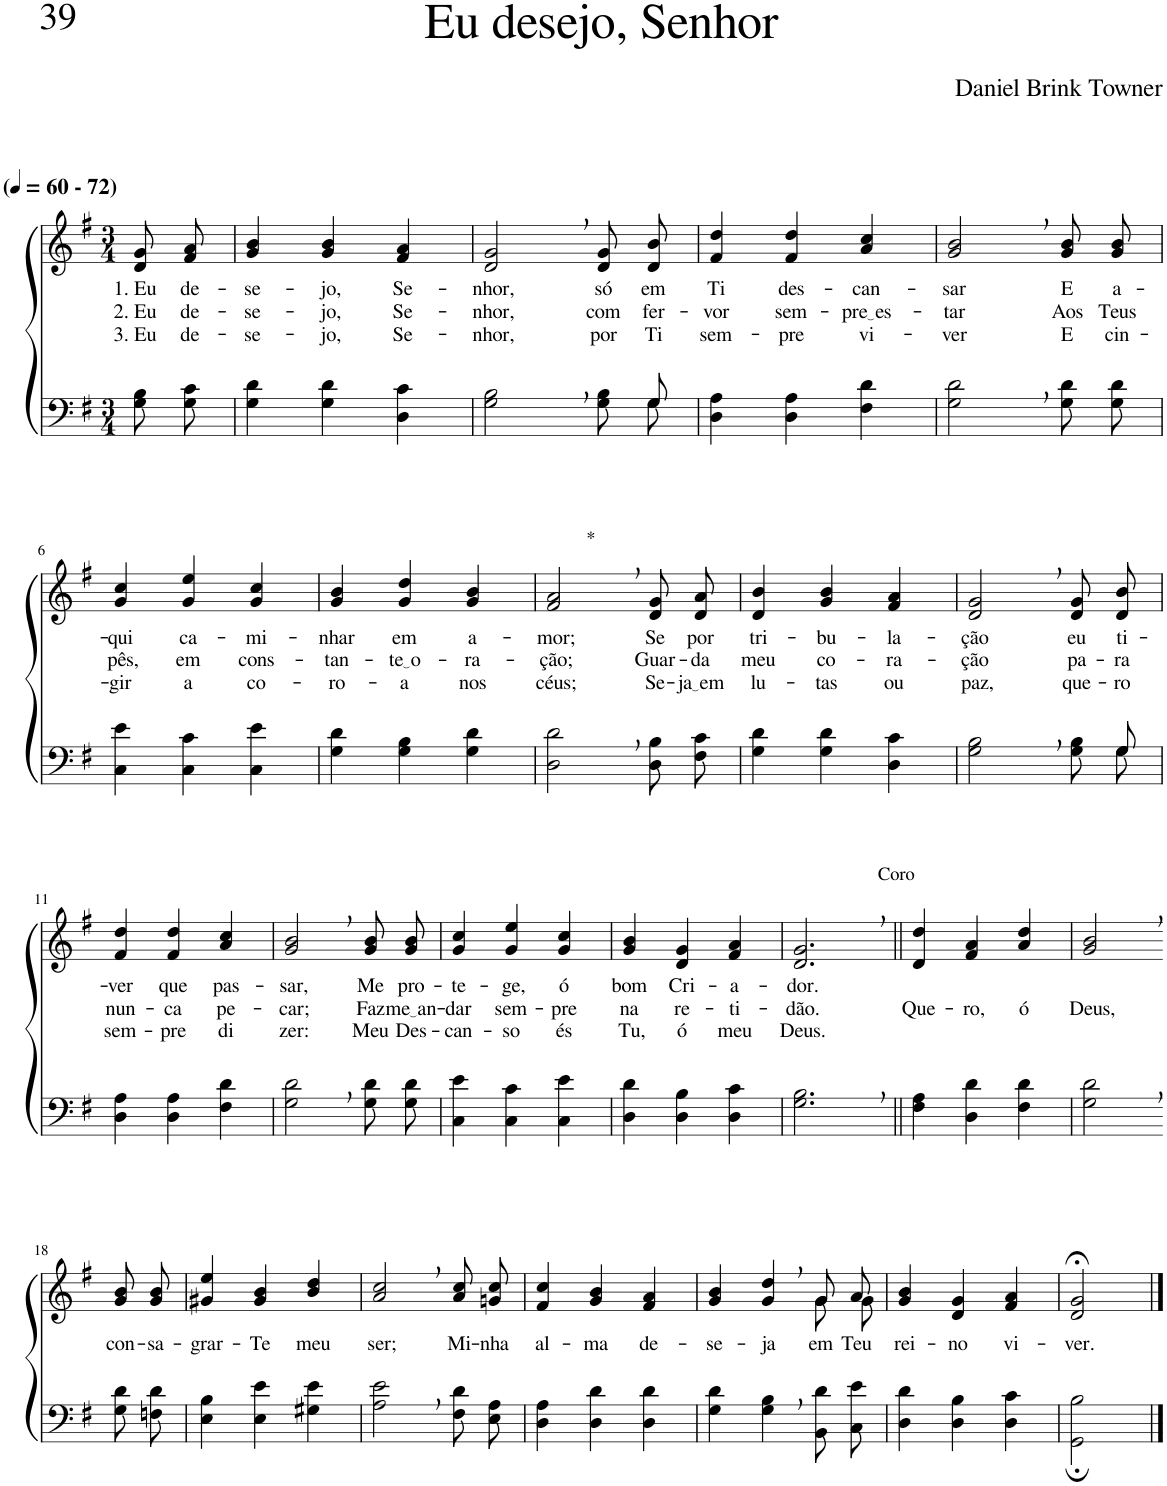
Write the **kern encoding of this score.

**kern	**kern	**text	**text	**text
*part2	*part1	*part1	*part1	*part1
*staff2	*staff1	*staff1	*staff1	*staff1
*I"Parte III e IV	*I"Parte I e II	*	*	*
*clefF4	*clefG2	*	*	*
*Trd1c2	*Trd1c2	*	*	*
*k[f#]	*k[f#]	*	*	*
*M3/4	*M3/4	*	*	*
*MM60	*MM60	*	*	*
=1	=1	=1	=1	=1
!	!LO:TX:a:B:t=(	!	!	!
!	!LO:TX:a:B:t=- 72)	!	!	!
!	!	!LO:LY:b	!LO:LY:b	!LO:LY:b
8G\ 8B\L	8d/ 8g/L	1. Eu	2. Eu	3. Eu
!	!	!LO:LY:b	!LO:LY:b	!LO:LY:b
8G\ 8c\J	8f#/ 8a/J	de-	de-	de-
=2	=2	=2	=2	=2
!	!	!LO:LY:b	!LO:LY:b	!LO:LY:b
4G\ 4d\	4g/ 4b/	-se-	-se-	-se-
!	!	!LO:LY:b	!LO:LY:b	!LO:LY:b
4G\ 4d\	4g/ 4b/	-jo,	-jo,	-jo,
!	!	!LO:LY:b	!LO:LY:b	!LO:LY:b
4D\ 4c\	4f#/ 4a/	Se-	Se-	Se-
=3	=3	=3	=3	=3
*^	*	*	*	*
!	!	!	!LO:LY:b	!LO:LY:b	!LO:LY:b
2G\, 2B\,	8ryy	2d/, 2g/,	-nhor,	-nhor,	-nhor,
!	!	!	!LO:LY:b	!LO:LY:b	!LO:LY:b
*v	*v	*	*	*	*
8G\ 8B\L	8d/ 8g/L	só	com	por
*^	*	*	*	*
!	!	!	!LO:LY:b	!LO:LY:b	!LO:LY:b
8G\J	8G/	8d/ 8b/J	em	fer-	Ti
=4	=4	=4	=4	=4	=4
!	!	!	!LO:LY:b	!LO:LY:b	!LO:LY:b
*v	*v	*	*	*	*
4D\ 4A\	4f#/ 4dd/	Ti	-vor	sem-
!	!	!LO:LY:b	!LO:LY:b	!LO:LY:b
4D\ 4A\	4f#/ 4dd/	des-	sem-	-pre
!	!	!LO:LY:b	!LO:LY:b	!LO:LY:b
4F#\ 4d\	4a/ 4cc/	-can-	pre es	vi-
=5	=5	=5	=5	=5
!	!	!LO:LY:b	!LO:LY:b	!LO:LY:b
2G\, 2d\,	2g/, 2b/,	-sar	-tar	-ver
!	!	!LO:LY:b	!LO:LY:b	!LO:LY:b
8G\ 8d\L	8g/ 8b/L	E	Aos	E
!	!	!LO:LY:b	!LO:LY:b	!LO:LY:b
8G\ 8d\J	8g/ 8b/J	a-	Teus	cin-
!!LO:LB:g=z
=6	=6	=6	=6	=6
!	!	!LO:LY:b	!LO:LY:b	!LO:LY:b
4C\ 4e\	4g/ 4cc/	-qui	pês,	-gir
!	!	!LO:LY:b	!LO:LY:b	!LO:LY:b
4C\ 4c\	4g/ 4ee/	ca-	em	a
!	!	!LO:LY:b	!LO:LY:b	!LO:LY:b
4C\ 4e\	4g/ 4cc/	-mi-	cons-	co-
=7	=7	=7	=7	=7
!	!	!LO:LY:b	!LO:LY:b	!LO:LY:b
4G\ 4d\	4g/ 4b/	-nhar	-tan-	-ro-
!	!	!LO:LY:b	!LO:LY:b	!LO:LY:b
4G\ 4B\	4g/ 4dd/	em	te o	-a
!	!	!LO:LY:b	!LO:LY:b	!LO:LY:b
4G\ 4d\	4g/ 4b/	a-	-ra-	nos
=8	=8	=8	=8	=8
!	!LO:TX:a:t=*	!	!	!
!	!	!LO:LY:b	!LO:LY:b	!LO:LY:b
2D\, 2d\,	2f#/, 2a/,	-mor;	-ção;	céus;
!	!	!LO:LY:b	!LO:LY:b	!LO:LY:b
8D\ 8B\L	8d/ 8g/L	Se	Guar-	Se-
!	!	!LO:LY:b	!LO:LY:b	!LO:LY:b
8F#\ 8c\J	8d/ 8a/J	por	-da	ja em
=9	=9	=9	=9	=9
!	!	!LO:LY:b	!LO:LY:b	!LO:LY:b
4G\ 4d\	4d/ 4b/	tri-	meu	lu-
!	!	!LO:LY:b	!LO:LY:b	!LO:LY:b
4G\ 4d\	4g/ 4b/	-bu-	co-	-tas
!	!	!LO:LY:b	!LO:LY:b	!LO:LY:b
4D\ 4c\	4f#/ 4a/	-la-	-ra-	ou
=10	=10	=10	=10	=10
*^	*	*	*	*
!	!	!	!LO:LY:b	!LO:LY:b	!LO:LY:b
2G\, 2B\,	8ryy	2d/, 2g/,	-ção	-ção	paz,
!	!	!	!LO:LY:b	!LO:LY:b	!LO:LY:b
*v	*v	*	*	*	*
8G\ 8B\L	8d/ 8g/L	eu	pa-	que-
*^	*	*	*	*
!	!	!	!LO:LY:b	!LO:LY:b	!LO:LY:b
8G\J	8G/	8d/ 8b/J	ti-	-ra	-ro
!!LO:LB:g=z
=11	=11	=11	=11	=11	=11
!	!	!	!LO:LY:b	!LO:LY:b	!LO:LY:b
*v	*v	*	*	*	*
4D\ 4A\	4f#/ 4dd/	-ver	nun-	sem-
!	!	!LO:LY:b	!LO:LY:b	!LO:LY:b
4D\ 4A\	4f#/ 4dd/	que	-ca	-pre
!	!	!LO:LY:b	!LO:LY:b	!LO:LY:b
4F#\ 4d\	4a/ 4cc/	pas-	pe-	di
=12	=12	=12	=12	=12
!	!	!LO:LY:b	!LO:LY:b	!LO:LY:b
2G\, 2d\,	2g/, 2b/,	-sar,	-car;	zer:
!	!	!LO:LY:b	!LO:LY:b	!LO:LY:b
8G\ 8d\L	8g/ 8b/L	Me	Faz	Meu
!	!	!LO:LY:b	!LO:LY:b	!LO:LY:b
8G\ 8d\J	8g/ 8b/J	pro-	me an	Des-
=13	=13	=13	=13	=13
!	!	!LO:LY:b	!LO:LY:b	!LO:LY:b
4C\ 4e\	4g/ 4cc/	-te-	-dar	-can-
!	!	!LO:LY:b	!LO:LY:b	!LO:LY:b
4C\ 4c\	4g/ 4ee/	-ge,	sem-	-so
!	!	!LO:LY:b	!LO:LY:b	!LO:LY:b
4C\ 4e\	4g/ 4cc/	ó	-pre	és
=14	=14	=14	=14	=14
!	!	!LO:LY:b	!LO:LY:b	!LO:LY:b
4D\ 4d\	4g/ 4b/	bom	na	Tu,
!	!	!LO:LY:b	!LO:LY:b	!LO:LY:b
4D\ 4B\	4d/ 4g/	Cri-	re-	ó
!	!	!LO:LY:b	!LO:LY:b	!LO:LY:b
4D\ 4c\	4f#/ 4a/	-a-	-ti-	meu
=15	=15	=15	=15	=15
!	!LO:TX:a:t=Coro	!	!	!
!	!	!LO:LY:b	!LO:LY:b	!LO:LY:b
2.G\, 2.B\,	2.d/, 2.g/,	-dor.	-dão.	Deus.
=16||	=16||	=16||	=16||	=16||
!	!	!	!LO:LY:b	!
4F#\ 4A\	4d/ 4dd/	.	Que-	.
!	!	!	!LO:LY:b	!
4D\ 4d\	4f#/ 4a/	.	-ro,	.
!	!	!	!LO:LY:b	!
4F#\ 4d\	4a/ 4dd/	.	ó	.
=17	=17	=17	=17	=17
!	!	!	!LO:LY:b	!
2G\, 2d\,	2g/, 2b/,	.	Deus,	.
!!LO:LB:g=z
=18-	=18-	=18-	=18-	=18-
!	!	!LO:LY:b	!	!
8G\ 8d\L	8g/ 8b/L	con-	.	.
!	!	!LO:LY:b	!	!
8Fn\ 8d\J	8g/ 8b/J	-sa-	.	.
=19	=19	=19	=19	=19
!	!	!LO:LY:b	!	!
4E\ 4B\	4g#X/ 4ee/	-grar-	.	.
!	!	!LO:LY:b	!	!
4E\ 4e\	4g#/ 4b/	-Te	.	.
!	!	!LO:LY:b	!	!
4G#X\ 4e\	4b/ 4dd/	meu	.	.
=20	=20	=20	=20	=20
!	!	!LO:LY:b	!	!
2A\, 2e\,	2a/, 2cc/,	ser;	.	.
!	!	!LO:LY:b	!	!
8F#\ 8d\L	8a\ 8cc\L	Mi-	.	.
!	!	!LO:LY:b	!	!
8E\ 8A\J	8gn\ 8cc\J	-nha	.	.
=21	=21	=21	=21	=21
!	!	!LO:LY:b	!	!
4D\ 4A\	4f#/ 4cc/	al-	.	.
!	!	!LO:LY:b	!	!
4D\ 4d\	4g/ 4b/	-ma	.	.
!	!	!LO:LY:b	!	!
4D\ 4d\	4f#/ 4a/	de-	.	.
=22	=22	=22	=22	=22
!	!	!LO:LY:b	!	!
*	*^	*	*	*
4G\ 4d\	4g/ 4b/	2ryy	-se-	.	.
!	!	!	!LO:LY:b	!	!
4G\, 4B\,	4g/, 4dd/,	.	-ja	.	.
!	!	!	!LO:LY:b	!	!
8BB\ 8d\L	8g/L	8g\L	em	.	.
!	!	!	!LO:LY:b	!	!
8C\ 8e\J	8a/J	8g\J	Teu	.	.
=23	=23	=23	=23	=23	=23
!	!	!	!LO:LY:b	!	!
*	*v	*v	*	*	*
4D\ 4d\	4g/ 4b/	rei-	.	.
!	!	!LO:LY:b	!	!
4D\ 4B\	4d/ 4g/	-no	.	.
!	!	!LO:LY:b	!	!
4D\ 4c\	4f#/ 4a/	vi-	.	.
=24	=24	=24	=24	=24
!	!	!LO:LY:b	!	!
2GG\; 2B\;	2d/;< 2g/;<	-ver.	.	.
==	==	==	==	==
*-	*-	*-	*-	*-
